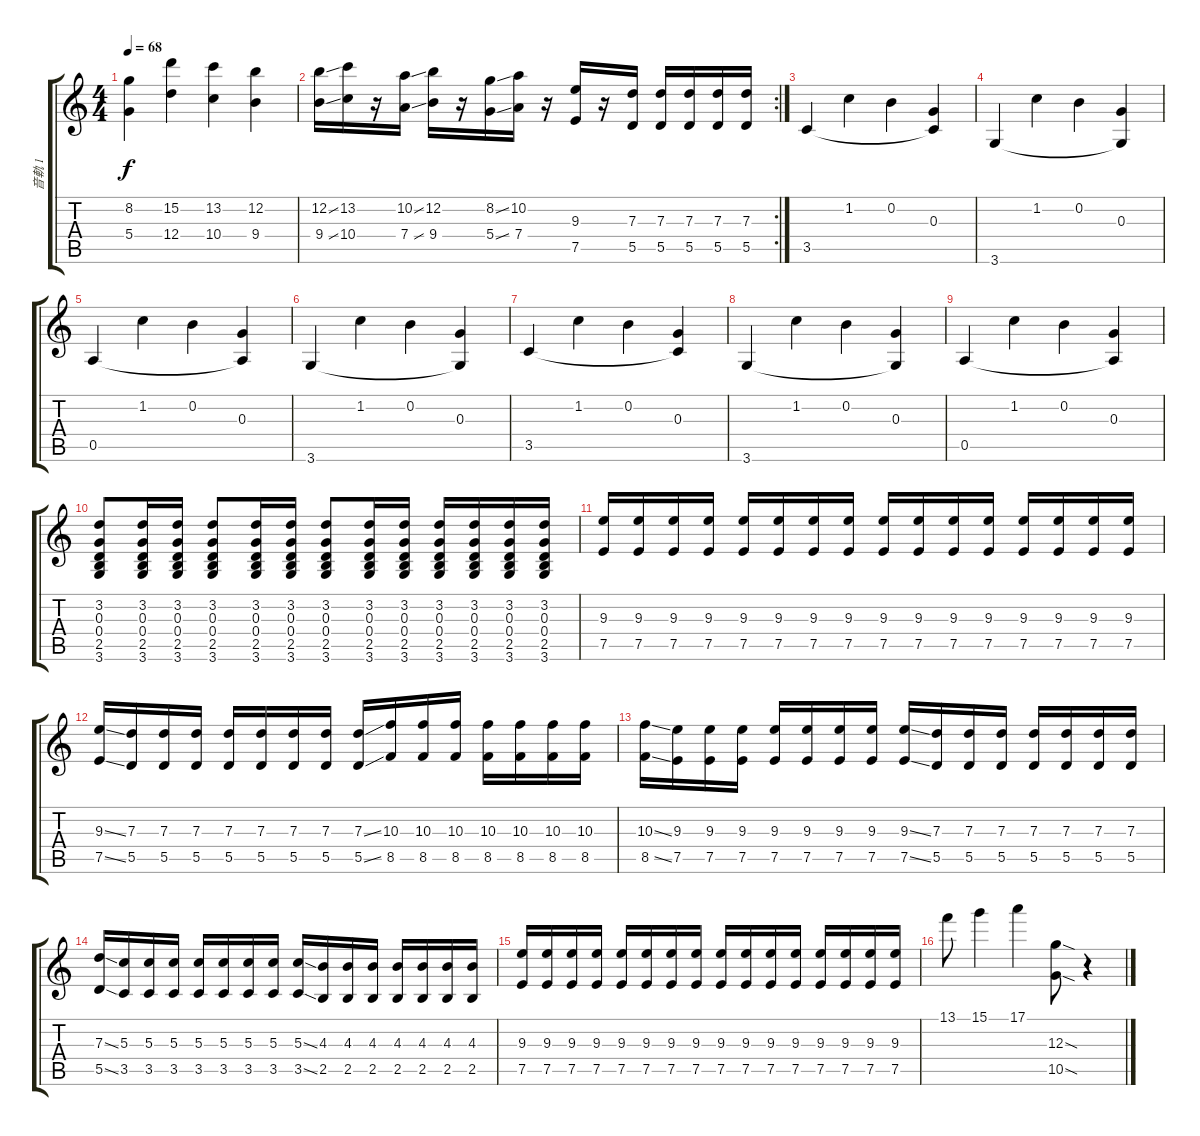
\track ("音軌 1" "音軌 1") {instrument electricguitarjazz}
\staff {score tabs}
\tuning (E4 B3 G3 D3 A2 E2) {hide}
\ts (4 4)
\tempo 68
\clef g2
\ks c
(8.2 5.4).4{dy f} (15.2 12.4).4 (13.2 10.4).4 (12.2 9.4).4 |
\rc 2
(12.2{ss} 9.4{ss}).16 (13.2 10.4).16 r.16 (10.2{ss} 7.4{ss}).16 (12.2 9.4).16 r.16 (8.2{ss} 5.4{ss}).16 (10.2 7.4).16 r.16 (9.3 7.5).16 r.16 (7.3 5.5).16 (7.3 5.5).16 (7.3 5.5).16 (7.3 5.5).16 (7.3 5.5).16 |
3.5.4{instrument electricguitarclean} 1.2.4 0.2.4 (0.3 3.5{t}).4 |
3.6.4 1.2.4 0.2.4 (0.3 3.6{t}).4 |
0.5.4 1.2.4 0.2.4 (0.3 0.5{t}).4 |
3.6.4 1.2.4 0.2.4 (0.3 3.6{t}).4 |
3.5.4 1.2.4 0.2.4 (0.3 3.5{t}).4 |
3.6.4 1.2.4 0.2.4 (0.3 3.6{t}).4 |
0.5.4 1.2.4 0.2.4 (0.3 0.5{t}).4 |
(3.2 0.3 0.4 2.5 3.6).8 (3.2 0.3 0.4 2.5 3.6).16 (3.2 0.3 0.4 2.5 3.6).16 (3.2 0.3 0.4 2.5 3.6).8 (3.2 0.3 0.4 2.5 3.6).16 (3.2 0.3 0.4 2.5 3.6).16 (3.2 0.3 0.4 2.5 3.6).8 (3.2 0.3 0.4 2.5 3.6).16 (3.2 0.3 0.4 2.5 3.6).16 (3.2 0.3 0.4 2.5 3.6).16 (3.2 0.3 0.4 2.5 3.6).16 (3.2 0.3 0.4 2.5 3.6).16 (3.2 0.3 0.4 2.5 3.6).16 |
(9.3 7.5).16{instrument overdrivenguitar} (9.3 7.5).16 (9.3 7.5).16 (9.3 7.5).16 (9.3 7.5).16 (9.3 7.5).16 (9.3 7.5).16 (9.3 7.5).16 (9.3 7.5).16 (9.3 7.5).16 (9.3 7.5).16 (9.3 7.5).16 (9.3 7.5).16 (9.3 7.5).16 (9.3 7.5).16 (9.3 7.5).16 |
(9.3{ss} 7.5{ss}).16 (7.3 5.5).16 (7.3 5.5).16 (7.3 5.5).16 (7.3 5.5).16 (7.3 5.5).16 (7.3 5.5).16 (7.3 5.5).16 (7.3{ss} 5.5{ss}).16 (10.3 8.5).16 (10.3 8.5).16 (10.3 8.5).16 (10.3 8.5).16 (10.3 8.5).16 (10.3 8.5).16 (10.3 8.5).16 |
(10.3{ss} 8.5{ss}).16 (9.3 7.5).16 (9.3 7.5).16 (9.3 7.5).16 (9.3 7.5).16 (9.3 7.5).16 (9.3 7.5).16 (9.3 7.5).16 (9.3{ss} 7.5{ss}).16 (7.3 5.5).16 (7.3 5.5).16 (7.3 5.5).16 (7.3 5.5).16 (7.3 5.5).16 (7.3 5.5).16 (7.3 5.5).16 |
(7.3{ss} 5.5{ss}).16 (5.3 3.5).16 (5.3 3.5).16 (5.3 3.5).16 (5.3 3.5).16 (5.3 3.5).16 (5.3 3.5).16 (5.3 3.5).16 (5.3{ss} 3.5{ss}).16 (4.3 2.5).16 (4.3 2.5).16 (4.3 2.5).16 (4.3 2.5).16 (4.3 2.5).16 (4.3 2.5).16 (4.3 2.5).16 |
(9.3 7.5).16 (9.3 7.5).16 (9.3 7.5).16 (9.3 7.5).16 (9.3 7.5).16 (9.3 7.5).16 (9.3 7.5).16 (9.3 7.5).16 (9.3 7.5).16 (9.3 7.5).16 (9.3 7.5).16 (9.3 7.5).16 (9.3 7.5).16 (9.3 7.5).16 (9.3 7.5).16 (9.3 7.5).16 |
13.1.8 15.1.4 17.1.4 (12.3{sod} 10.5{sod}).8 r.4
